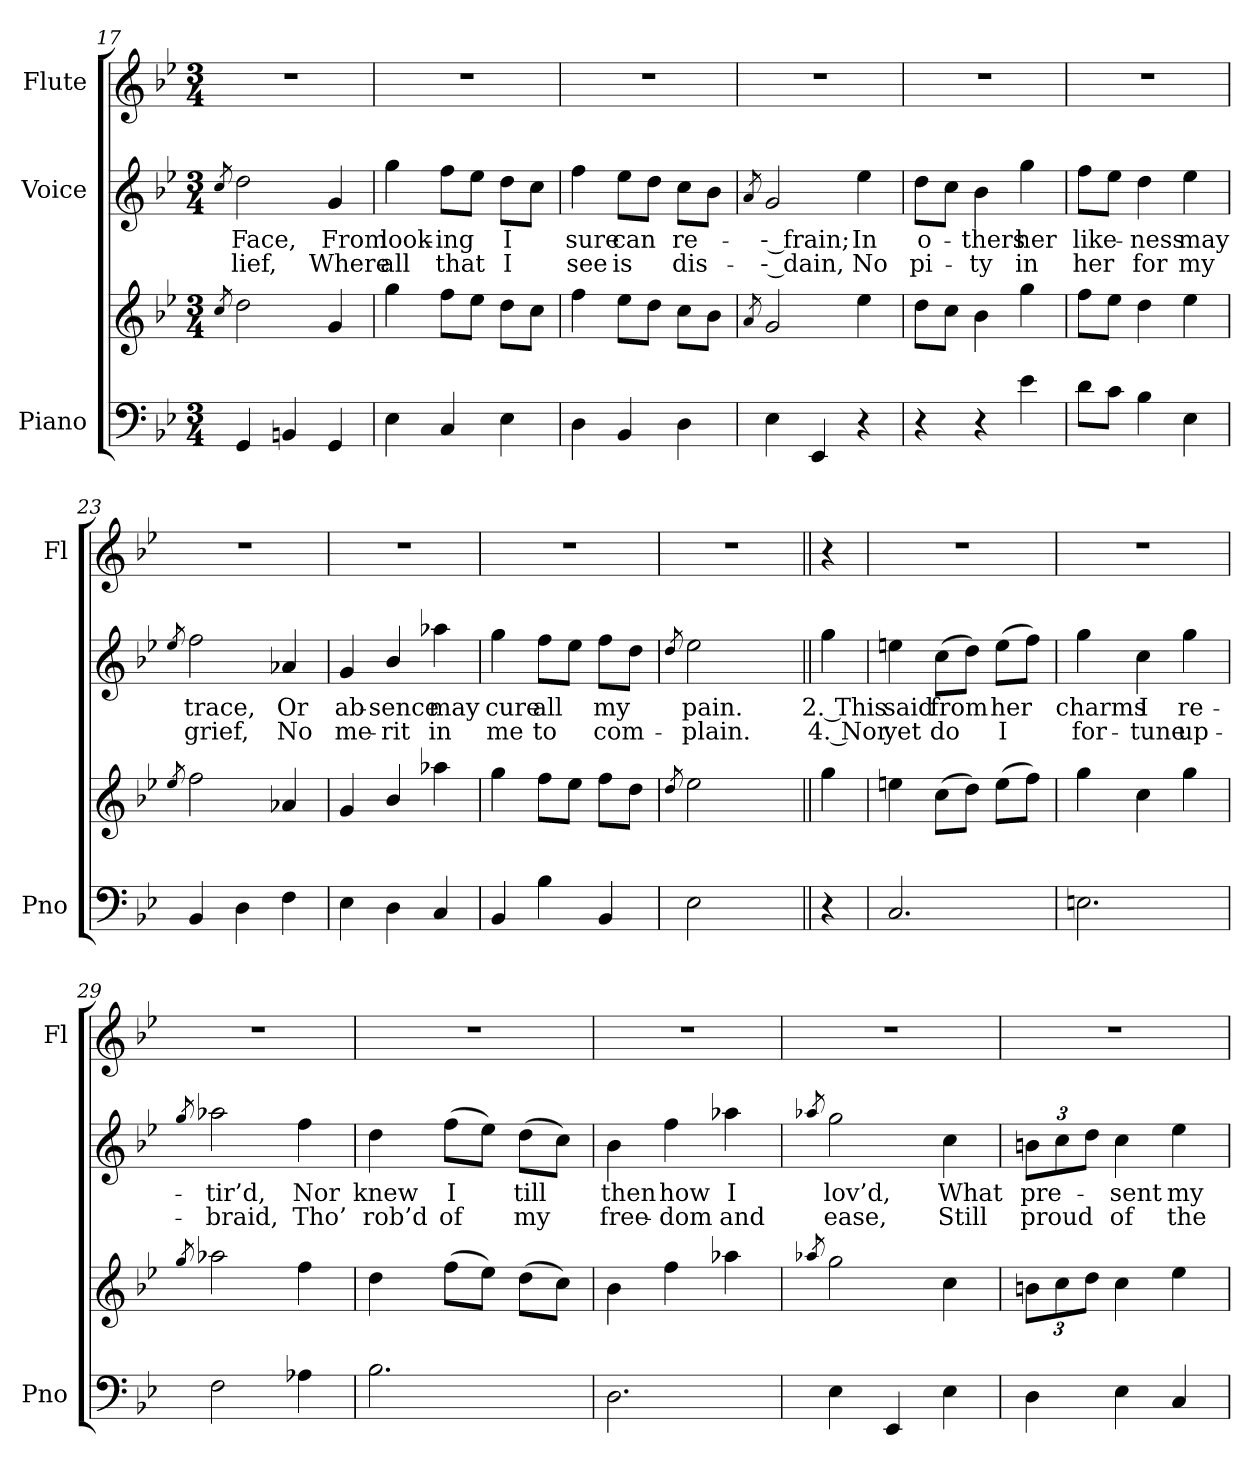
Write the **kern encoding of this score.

**kern	**kern	**kern	**text	**text	**kern
*part3	*part3	*part2	*part2	*part2	*part1
*staff4	*staff3	*staff2	*staff2	*staff2	*staff1
*I"Piano	*	*I"Voice	*	*	*I"Flute
*I'Pno	*	*	*	*	*I'Fl
*clefF4	*clefG2	*clefG2	*	*	*clefG2
*k[b-e-]	*k[b-e-]	*k[b-e-]	*	*	*k[b-e-]
*M3/4	*M3/4	*M3/4	*	*	*M3/4
=17	=17	=17	=17	=17	=17
.	8qcc/	8qcc/	.	.	.
!	!	!	!LO:LY:b	!LO:LY:b	!
4GG/	2dd\	2dd\	Face,	-lief,	2.r
4BBn/	.	.	.	.	.
!	!	!	!LO:LY:b	!LO:LY:b	!
4GG/	4g/	4g/	From	Where	.
=18	=18	=18	=18	=18	=18
!	!	!	!LO:LY:b	!LO:LY:b	!
4E-\	4gg\	4gg\	look-	all	2.r
!	!	!	!LO:LY:b	!LO:LY:b	!
4C/	8ff\L	8ff\L	-ing	that	.
.	8ee-\J	8ee-\J	.	.	.
!	!	!	!LO:LY:b	!LO:LY:b	!
4E-\	8dd\L	8dd\L	I	I	.
.	8cc\J	8cc\J	.	.	.
=19	=19	=19	=19	=19	=19
!	!	!	!LO:LY:b	!LO:LY:b	!
4D\	4ff\	4ff\	sure	see	2.r
!	!	!	!LO:LY:b	!LO:LY:b	!
4BB-/	8ee-\L	8ee-\L	can	is	.
.	8dd\J	8dd\J	.	.	.
!	!	!	!LO:LY:b	!LO:LY:b	!
4D\	8cc\L	8cc\L	re-	dis-	.
.	8b-\J	8b-\J	.	.	.
!!LO:LB:g=z
=20	=20	=20	=20	=20	=20
.	8qa/	8qa/	.	.	.
!	!	!	!LO:LY:b	!LO:LY:b	!
4E-\	2g/	2g/	-- frain;	-- dain,	2.r
4EE-/	.	.	.	.	.
!	!	!	!LO:LY:b	!LO:LY:b	!
4r	4ee-\	4ee-\	In	No	.
=21	=21	=21	=21	=21	=21
!	!	!	!LO:LY:b	!LO:LY:b	!
4r	8dd\L	8dd\L	o-	pi-	2.r
.	8cc\J	8cc\J	.	.	.
!	!	!	!LO:LY:b	!LO:LY:b	!
4r	4b-\	4b-\	-thers	-ty	.
!	!	!	!LO:LY:b	!LO:LY:b	!
4e-\	4gg\	4gg\	her	in	.
=22	=22	=22	=22	=22	=22
!	!	!	!LO:LY:b	!LO:LY:b	!
8d\L	8ff\L	8ff\L	like-	her	2.r
8c\J	8ee-\J	8ee-\J	.	.	.
!	!	!	!LO:LY:b	!LO:LY:b	!
4B-\	4dd\	4dd\	-ness	for	.
!	!	!	!LO:LY:b	!LO:LY:b	!
4E-\	4ee-\	4ee-\	may	my	.
=23	=23	=23	=23	=23	=23
.	8qee-/	8qee-/	.	.	.
!	!	!	!LO:LY:b	!LO:LY:b	!
4BB-/	2ff\	2ff\	trace,	grief,	2.r
4D\	.	.	.	.	.
!	!	!	!LO:LY:b	!LO:LY:b	!
4F\	4a-X/	4a-X/	Or	No	.
=24	=24	=24	=24	=24	=24
!	!	!	!LO:LY:b	!LO:LY:b	!
4E-\	4g/	4g/	ab-	me-	2.r
!	!	!	!LO:LY:b	!LO:LY:b	!
4D\	4b-/	4b-/	-sence	-rit	.
!	!	!	!LO:LY:b	!LO:LY:b	!
4C/	4aa-X\	4aa-X\	may	in	.
=25	=25	=25	=25	=25	=25
!	!	!	!LO:LY:b	!LO:LY:b	!
4BB-/	4gg\	4gg\	cure	me	2.r
!	!	!	!LO:LY:b	!LO:LY:b	!
4B-\	8ff\L	8ff\L	all	to	.
.	8ee-\J	8ee-\J	.	.	.
!	!	!	!LO:LY:b	!LO:LY:b	!
4BB-/	8ff\L	8ff\L	my	com-	.
.	8dd\J	8dd\J	.	.	.
=26	=26	=26	=26	=26	=26
.	8qdd/	8qdd/	.	.	.
!	!	!	!LO:LY:b	!LO:LY:b	!
2E-\	2ee-\	2ee-\	pain.	-plain.	2.r
4ryy	4ryy	4ryy	.	.	.
=26X2||	=26X2||	=26X2||	=26X2||	=26X2||	=26X2||
!	!	!	!LO:LY:b	!LO:LY:b	!
4r	4gg\	4gg\	2. This	4. Nor	4r
=27	=27	=27	=27	=27	=27
!	!	!	!LO:LY:b	!LO:LY:b	!
2.C/	4een\	4een\	said	yet	2.r
!	!	!	!LO:LY:b	!LO:LY:b	!
.	(8cc\L	(8cc\L	from	do	.
.	8dd\J)	8dd\J)	.	.	.
!	!	!	!LO:LY:b	!LO:LY:b	!
.	(8ee\L	(8ee\L	her	I	.
.	8ff\J)	8ff\J)	.	.	.
=28	=28	=28	=28	=28	=28
!	!	!	!LO:LY:b	!LO:LY:b	!
2.En\	4gg\	4gg\	charms	for-	2.r
!	!	!	!LO:LY:b	!LO:LY:b	!
.	4cc\	4cc\	I	-tune	.
!	!	!	!LO:LY:b	!LO:LY:b	!
.	4gg\	4gg\	re-	up-	.
=29	=29	=29	=29	=29	=29
.	8qgg/	8qgg/	.	.	.
!	!	!	!LO:LY:b	!LO:LY:b	!
2F\	2aa-X\	2aa-X\	-tir’d,	-braid,	2.r
!	!	!	!LO:LY:b	!LO:LY:b	!
4A-X\	4ff\	4ff\	Nor	Tho’	.
!!LO:LB:g=z
=30	=30	=30	=30	=30	=30
!	!	!	!LO:LY:b	!LO:LY:b	!
2.B-\	4dd\	4dd\	knew	rob’d	2.r
!	!	!	!LO:LY:b	!LO:LY:b	!
.	(8ff\L	(8ff\L	I	of	.
.	8ee-\J)	8ee-\J)	.	.	.
!	!	!	!LO:LY:b	!LO:LY:b	!
.	(8dd\L	(8dd\L	till	my	.
.	8cc\J)	8cc\J)	.	.	.
=31	=31	=31	=31	=31	=31
!	!	!	!LO:LY:b	!LO:LY:b	!
2.D\	4b-\	4b-\	then	free-	2.r
!	!	!	!LO:LY:b	!LO:LY:b	!
.	4ff\	4ff\	how	-dom	.
!	!	!	!LO:LY:b	!LO:LY:b	!
.	4aa-X\	4aa-X\	I	and	.
=32	=32	=32	=32	=32	=32
.	8qaa-X/	8qaa-X/	.	.	.
!	!	!	!LO:LY:b	!LO:LY:b	!
4E-\	2gg\	2gg\	lov’d,	ease,	2.r
4EE-/	.	.	.	.	.
!	!	!	!LO:LY:b	!LO:LY:b	!
4E-\	4cc\	4cc\	What	Still	.
=33	=33	=33	=33	=33	=33
*	*Xbrackettup	*	*	*	*
!	!	!	!LO:LY:b	!LO:LY:b	!
4D\	12bn\L	12bn\L	pre-	proud	2.r
.	12cc\	12cc\	.	.	.
.	12dd\J	12dd\J	.	.	.
!	!	!	!LO:LY:b	!LO:LY:b	!
4E-\	4cc\	4cc\	-sent	of	.
!	!	!	!LO:LY:b	!LO:LY:b	!
4C/	4ee-\	4ee-\	my	the	.
=	=	=	=	=	=
*-	*-	*-	*-	*-	*-
